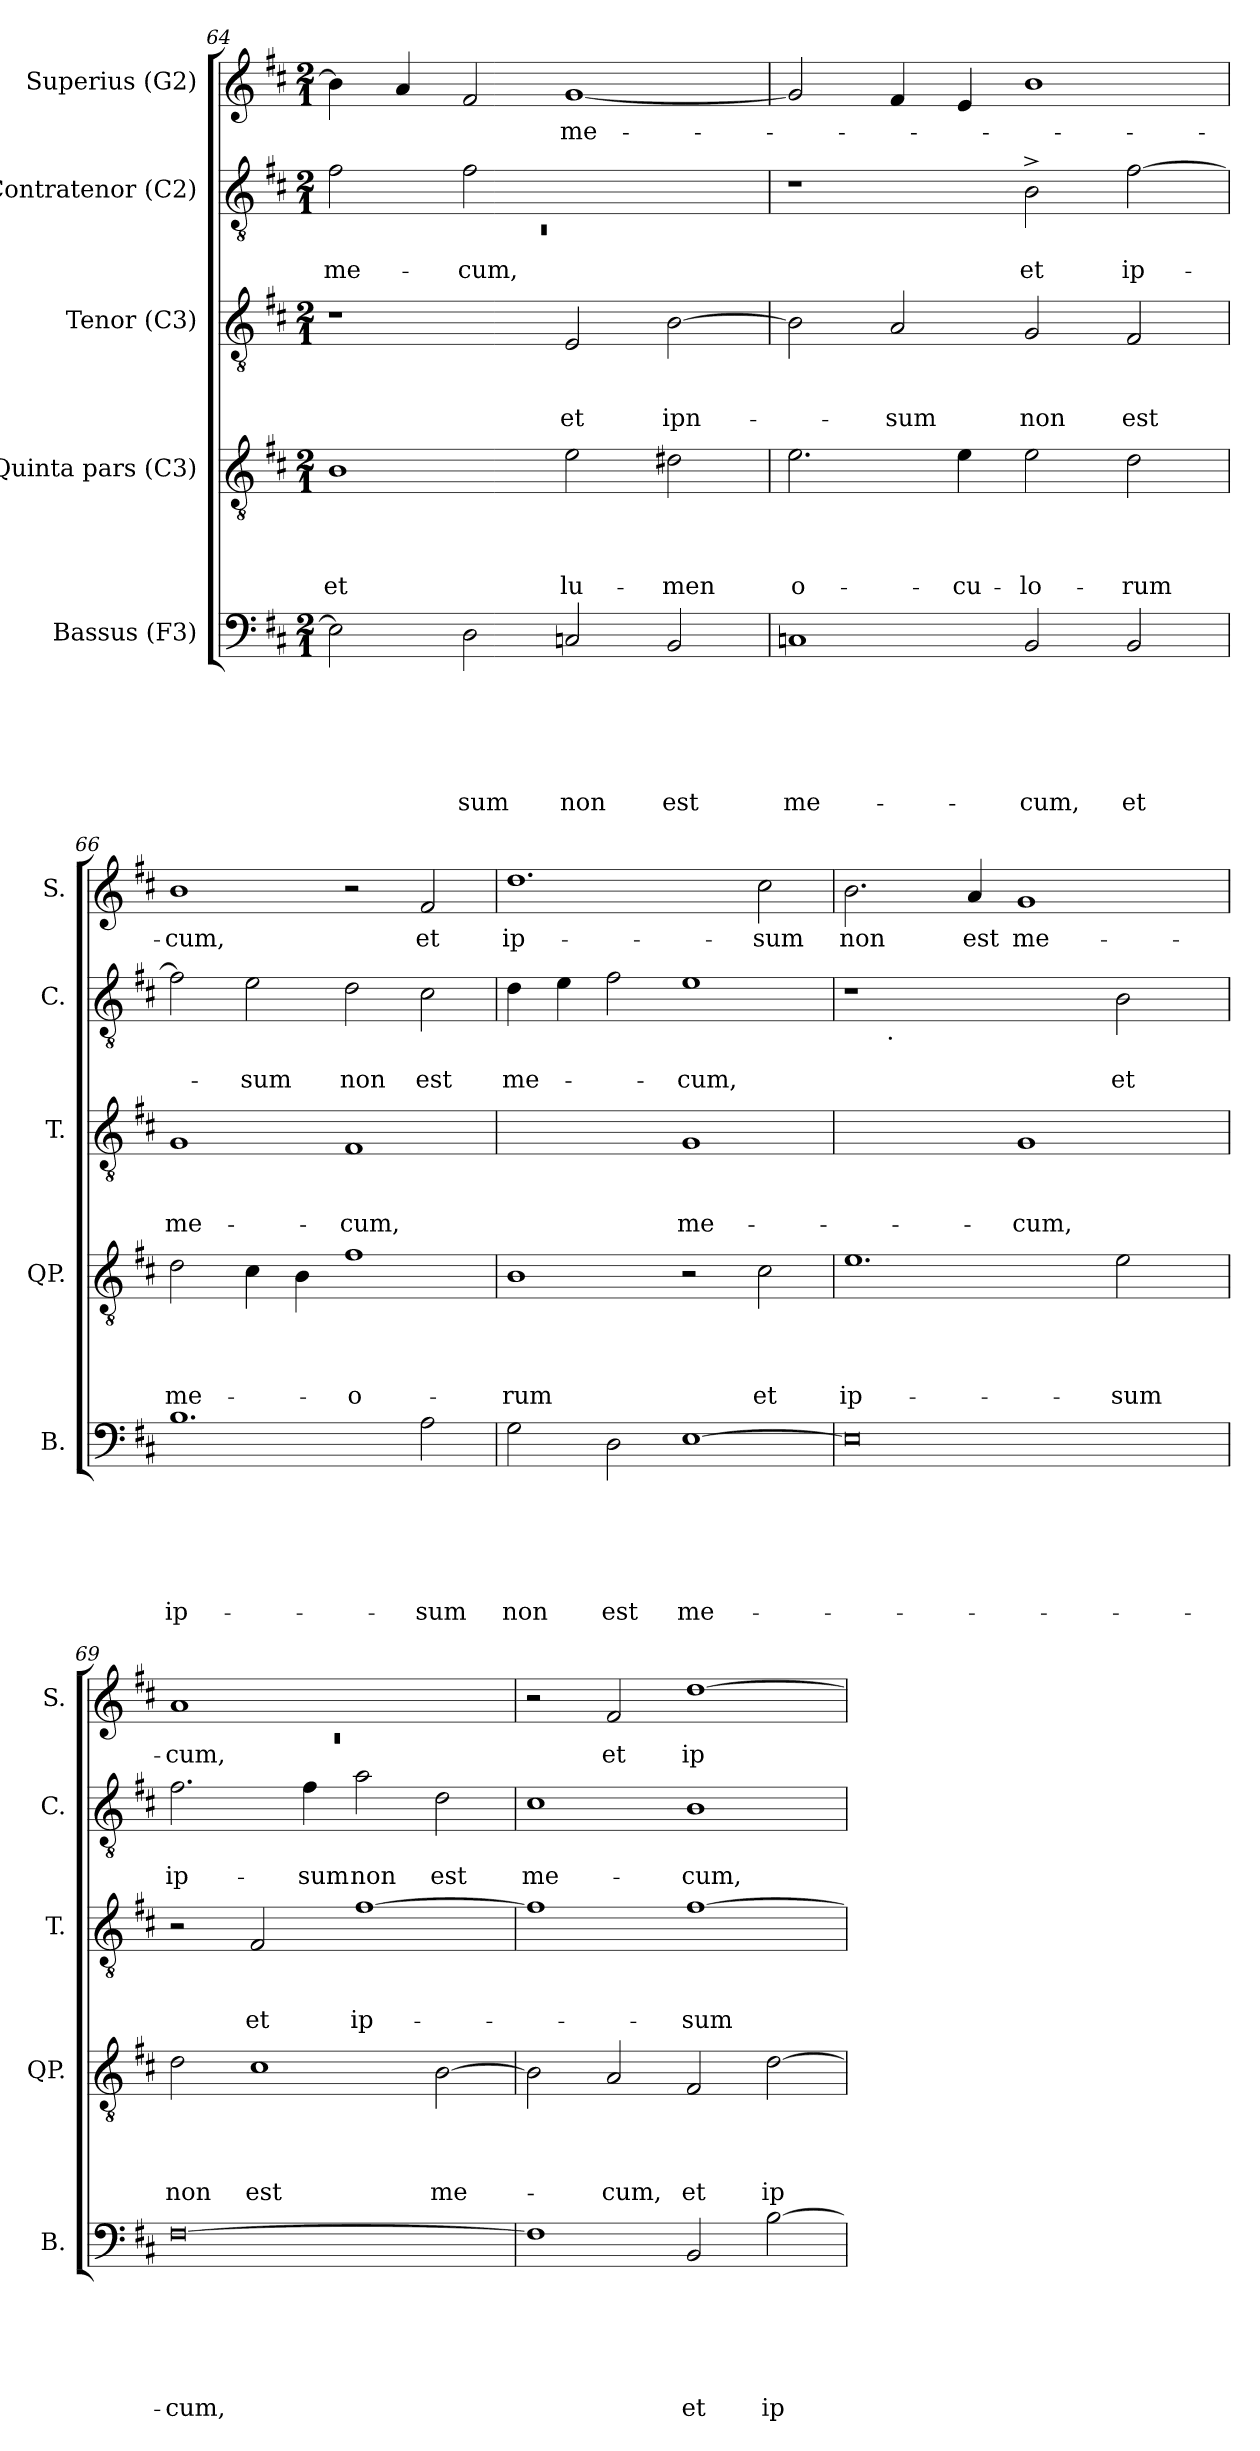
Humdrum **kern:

**kern	**text	**text	**text	**text	**text	**text	**kern	**text	**text	**text	**text	**kern	**text	**text	**text	**kern	**text	**text	**kern	**text
*part5	*part5	*part5	*part5	*part5	*part5	*part5	*part4	*part4	*part4	*part4	*part4	*part3	*part3	*part3	*part3	*part2	*part2	*part2	*part1	*part1
*staff5	*staff5	*staff5	*staff5	*staff5	*staff5	*staff5	*staff4	*staff4	*staff4	*staff4	*staff4	*staff3	*staff3	*staff3	*staff3	*staff2	*staff2	*staff2	*staff1	*staff1
*I"Bassus (F3)	*	*	*	*	*	*	*I"Quinta pars (C3)	*	*	*	*	*I"Tenor (C3)	*	*	*	*I"Contratenor (C2)	*	*	*I"Superius (G2)	*
*I'B.	*	*	*	*	*	*	*I'QP.	*	*	*	*	*I'T.	*	*	*	*I'C.	*	*	*I'S.	*
!!LO:PB:g=z
*clefF4	*	*	*	*	*	*	*clefGv2	*	*	*	*	*clefGv2	*	*	*	*clefGv2	*	*	*clefG2	*
*k[f#c#]	*	*	*	*	*	*	*k[f#c#]	*	*	*	*	*k[f#c#]	*	*	*	*k[f#c#]	*	*	*k[f#c#]	*
*D:	*	*	*	*	*	*	*D:	*	*	*	*	*D:	*	*	*	*D:	*	*	*D:	*
*M2/1	*	*	*	*	*	*	*M2/1	*	*	*	*	*M2/1	*	*	*	*M2/1	*	*	*M2/1	*
=64	=64	=64	=64	=64	=64	=64	=64	=64	=64	=64	=64	=64	=64	=64	=64	=64	=64	=64	=64	=64
*	*	*	*	*	*	*	*	*	*	*	*	*	*	*	*	*^	*	*	*	*
!	!	!	!	!	!	!	!	!	!	!	!LO:LY:b	!	!	!	!	!	!LO:N:vis=1	!	!LO:LY:b	!	!
2E\]	.	.	.	.	.	.	1B	.	.	.	et	1r	.	.	.	2f#\	0rC	.	me-	4b\]	.
.	.	.	.	.	.	.	.	.	.	.	.	.	.	.	.	.	.	.	.	4a/	.
!	!	!	!	!	!	!LO:LY:b	!	!	!	!	!	!	!	!	!	!	!	!	!LO:LY:b	!	!
2D\	.	.	.	.	.	-sum	.	.	.	.	.	.	.	.	.	2f#\	.	.	-cum,	2f#/	.
!	!	!	!	!	!	!LO:LY:b	!	!	!	!	!LO:LY:b	!	!	!	!LO:LY:b	!	!	!	!	!	!LO:LY:b
2Cn/	.	.	.	.	.	non	2e\	.	.	.	lu-	2E/	.	.	et	1ryy	.	.	.	[<1g	me-
!	!	!	!	!	!	!LO:LY:b	!	!	!	!	!LO:LY:b	!	!	!	!LO:LY:b	!	!	!	!	!	!
2BB/	.	.	.	.	.	est	2d#X\	.	.	.	-men	[>2B\	.	.	ipn-	.	.	.	.	.	.
*	*	*	*	*	*	*	*	*	*	*	*	*	*	*	*	*v	*v	*	*	*	*
=65	=65	=65	=65	=65	=65	=65	=65	=65	=65	=65	=65	=65	=65	=65	=65	=65	=65	=65	=65	=65
!	!	!	!	!	!	!LO:LY:b	!	!	!	!	!LO:LY:b	!	!	!	!	!	!	!	!	!
1Cn	.	.	.	.	.	me-	2.e\	.	.	.	o-	2B\]	.	.	.	1r	.	.	2g/]	.
!	!	!	!	!	!	!	!	!	!	!	!	!	!	!	!LO:LY:b	!	!	!	!	!
.	.	.	.	.	.	.	.	.	.	.	.	2A/	.	.	-sum	.	.	.	4f#/	.
!	!	!	!	!	!	!	!	!	!	!	!LO:LY:b	!	!	!	!	!	!	!	!	!
.	.	.	.	.	.	.	4e\	.	.	.	-cu-	.	.	.	.	.	.	.	4e/	.
!	!	!	!	!	!	!LO:LY:b	!	!	!	!	!LO:LY:b	!	!	!	!LO:LY:b	!	!	!LO:LY:b	!	!
2BB/	.	.	.	.	.	-cum,	2e\	.	.	.	-lo-	2G/	.	.	non	2B^>\	.	et	1b	.
!	!	!	!	!	!	!LO:LY:b	!	!	!	!	!LO:LY:b	!	!	!	!LO:LY:b	!	!	!LO:LY:b	!	!
2BB/	.	.	.	.	.	et	2d\	.	.	.	-rum	2F#/	.	.	est	[>2f#\	.	ip-	.	.
=66	=66	=66	=66	=66	=66	=66	=66	=66	=66	=66	=66	=66	=66	=66	=66	=66	=66	=66	=66	=66
!	!	!	!	!	!	!LO:LY:b	!	!	!	!	!LO:LY:b	!	!	!	!LO:LY:b	!	!	!	!	!LO:LY:b
1.B	.	.	.	.	.	ip-	2d\	.	.	.	me-	1G	.	.	me-	2f#\]	.	.	1b	-cum,
!	!	!	!	!	!	!	!	!	!	!	!	!	!	!	!	!	!	!LO:LY:b	!	!
.	.	.	.	.	.	.	4c#\	.	.	.	.	.	.	.	.	2e\	.	-sum	.	.
.	.	.	.	.	.	.	4B\	.	.	.	.	.	.	.	.	.	.	.	.	.
!	!	!	!	!	!	!	!	!	!	!	!LO:LY:b:rj	!	!	!	!LO:LY:b	!	!	!LO:LY:b	!	!
.	.	.	.	.	.	.	1f#	.	.	.	-o-	1F#	.	.	-cum,	2d\	.	non	2r	.
!	!	!	!	!	!	!LO:LY:b	!	!	!	!	!	!	!	!	!	!	!	!LO:LY:b	!	!LO:LY:b
2A\	.	.	.	.	.	-sum	.	.	.	.	.	.	.	.	.	2c#\	.	est	2f#/	et
=67	=67	=67	=67	=67	=67	=67	=67	=67	=67	=67	=67	=67	=67	=67	=67	=67	=67	=67	=67	=67
!	!	!	!	!	!	!LO:LY:b	!	!	!	!	!LO:LY:b	!	!	!	!	!	!	!LO:LY:b	!	!LO:LY:b
2G\	.	.	.	.	.	non	1B	.	.	.	-rum	1ryy	.	.	.	4d\	.	me-	1.dd	ip-
.	.	.	.	.	.	.	.	.	.	.	.	.	.	.	.	4e\	.	.	.	.
!	!	!	!	!	!	!LO:LY:b	!	!	!	!	!	!	!	!	!	!	!	!	!	!
2D\	.	.	.	.	.	est	.	.	.	.	.	.	.	.	.	2f#\	.	.	.	.
!	!	!	!	!	!	!LO:LY:b	!	!	!	!	!	!	!	!	!LO:LY:b	!	!	!LO:LY:b	!	!
[<1E	.	.	.	.	.	me-	2r	.	.	.	.	1G	.	.	me-	1e	.	-cum,	.	.
!	!	!	!	!	!	!	!	!	!	!	!LO:LY:b	!	!	!	!	!	!	!	!	!LO:LY:b
.	.	.	.	.	.	.	2c#\	.	.	.	et	.	.	.	.	.	.	.	2cc#\	-sum
!!LO:LB:g=z
=68	=68	=68	=68	=68	=68	=68	=68	=68	=68	=68	=68	=68	=68	=68	=68	=68	=68	=68	=68	=68
!	!	!	!	!	!	!	!	!	!	!	!LO:LY:b	!	!	!	!	!	!	!	!	!LO:LY:b
*	*	*	*	*	*	*	*	*	*	*	*	*	*	*	*	*^	*	*	*	*
0E]	.	.	.	.	.	.	1.e	.	.	.	ip-	1ryy	.	.	.	1r	8.ryy	.	.	2.b\	non
!	!	!	!	!	!	!	!	!	!	!	!	!	!	!	!	!	!LO:TX:b:t=.	!	!	!	!
.	.	.	.	.	.	.	.	.	.	.	.	.	.	.	.	.	1ryy	.	.	.	.
!	!	!	!	!	!	!	!	!	!	!	!	!	!	!	!	!	!	!	!	!	!LO:LY:b
.	.	.	.	.	.	.	.	.	.	.	.	.	.	.	.	.	.	.	.	4a/	est
!	!	!	!	!	!	!	!	!	!	!	!	!	!	!	!LO:LY:b	!	!	!	!	!	!LO:LY:b
.	.	.	.	.	.	.	.	.	.	.	.	1G	.	.	-cum,	2ryy	.	.	.	1g	me-
.	.	.	.	.	.	.	.	.	.	.	.	.	.	.	.	.	2ryy	.	.	.	.
!	!	!	!	!	!	!	!	!	!	!	!LO:LY:b	!	!	!	!	!	!	!	!LO:LY:b	!	!
.	.	.	.	.	.	.	2e\	.	.	.	-sum	.	.	.	.	2B\	.	.	et	.	.
.	.	.	.	.	.	.	.	.	.	.	.	.	.	.	.	.	4ryy	.	.	.	.
.	.	.	.	.	.	.	.	.	.	.	.	.	.	.	.	.	16ryy	.	.	.	.
=69	=69	=69	=69	=69	=69	=69	=69	=69	=69	=69	=69	=69	=69	=69	=69	=69	=69	=69	=69	=69	=69
*	*	*	*	*	*	*	*	*	*	*	*	*	*	*	*	*	*	*	*	*^	*
!	!	!	!	!	!	!LO:LY:b	!	!	!	!	!LO:LY:b	!	!	!	!	!	!	!	!LO:LY:b	!	!LO:N:vis=1	!LO:LY:b
*	*	*	*	*	*	*	*	*	*	*	*	*	*	*	*	*v	*v	*	*	*	*	*
[>0F#	.	.	.	.	.	-cum,	2d\	.	.	.	non	2r	.	.	.	2.f#\	.	ip-	1a	0rc	-cum,
!	!	!	!	!	!	!	!	!	!	!	!LO:LY:b	!	!	!	!LO:LY:b	!	!	!	!	!	!
.	.	.	.	.	.	.	1c#	.	.	.	est	2F#/	.	.	et	.	.	.	.	.	.
!	!	!	!	!	!	!	!	!	!	!	!	!	!	!	!	!	!	!LO:LY:b	!	!	!
.	.	.	.	.	.	.	.	.	.	.	.	.	.	.	.	4f#\	.	-sum	.	.	.
!	!	!	!	!	!	!	!	!	!	!	!	!	!	!	!LO:LY:b	!	!	!LO:LY:b	!	!	!
.	.	.	.	.	.	.	.	.	.	.	.	[>1f#	.	.	ip-	2a\	.	non	1ryy	.	.
!	!	!	!	!	!	!	!	!	!	!	!LO:LY:b	!	!	!	!	!	!	!LO:LY:b	!	!	!
.	.	.	.	.	.	.	[>2B\	.	.	.	me-	.	.	.	.	2d\	.	est	.	.	.
*	*	*	*	*	*	*	*	*	*	*	*	*	*	*	*	*	*	*	*v	*v	*
=70	=70	=70	=70	=70	=70	=70	=70	=70	=70	=70	=70	=70	=70	=70	=70	=70	=70	=70	=70	=70
!	!	!	!	!	!	!	!	!	!	!	!	!	!	!	!	!	!	!LO:LY:b	!	!
1F#]	.	.	.	.	.	.	2B\]	.	.	.	.	1f#]	.	.	.	1c#	.	me-	2r	.
!	!	!	!	!	!	!	!	!	!	!	!LO:LY:b	!	!	!	!	!	!	!	!	!LO:LY:b
.	.	.	.	.	.	.	2A/	.	.	.	-cum,	.	.	.	.	.	.	.	2f#/	et
!	!	!	!	!	!	!LO:LY:b	!	!	!	!	!LO:LY:b	!	!	!	!LO:LY:b	!	!	!LO:LY:b	!	!LO:LY:b
2BB/	.	.	.	.	.	et	2F#/	.	.	.	et	[<1f#	.	.	-sum	1B	.	-cum,	[<1dd	ip-
!	!	!	!	!	!	!LO:LY:b	!	!	!	!	!LO:LY:b	!	!	!	!	!	!	!	!	!
[<2B\	.	.	.	.	.	ip-	[<2d\	.	.	.	ip-	.	.	.	.	.	.	.	.	.
=	=	=	=	=	=	=	=	=	=	=	=	=	=	=	=	=	=	=	=	=
*-	*-	*-	*-	*-	*-	*-	*-	*-	*-	*-	*-	*-	*-	*-	*-	*-	*-	*-	*-	*-
